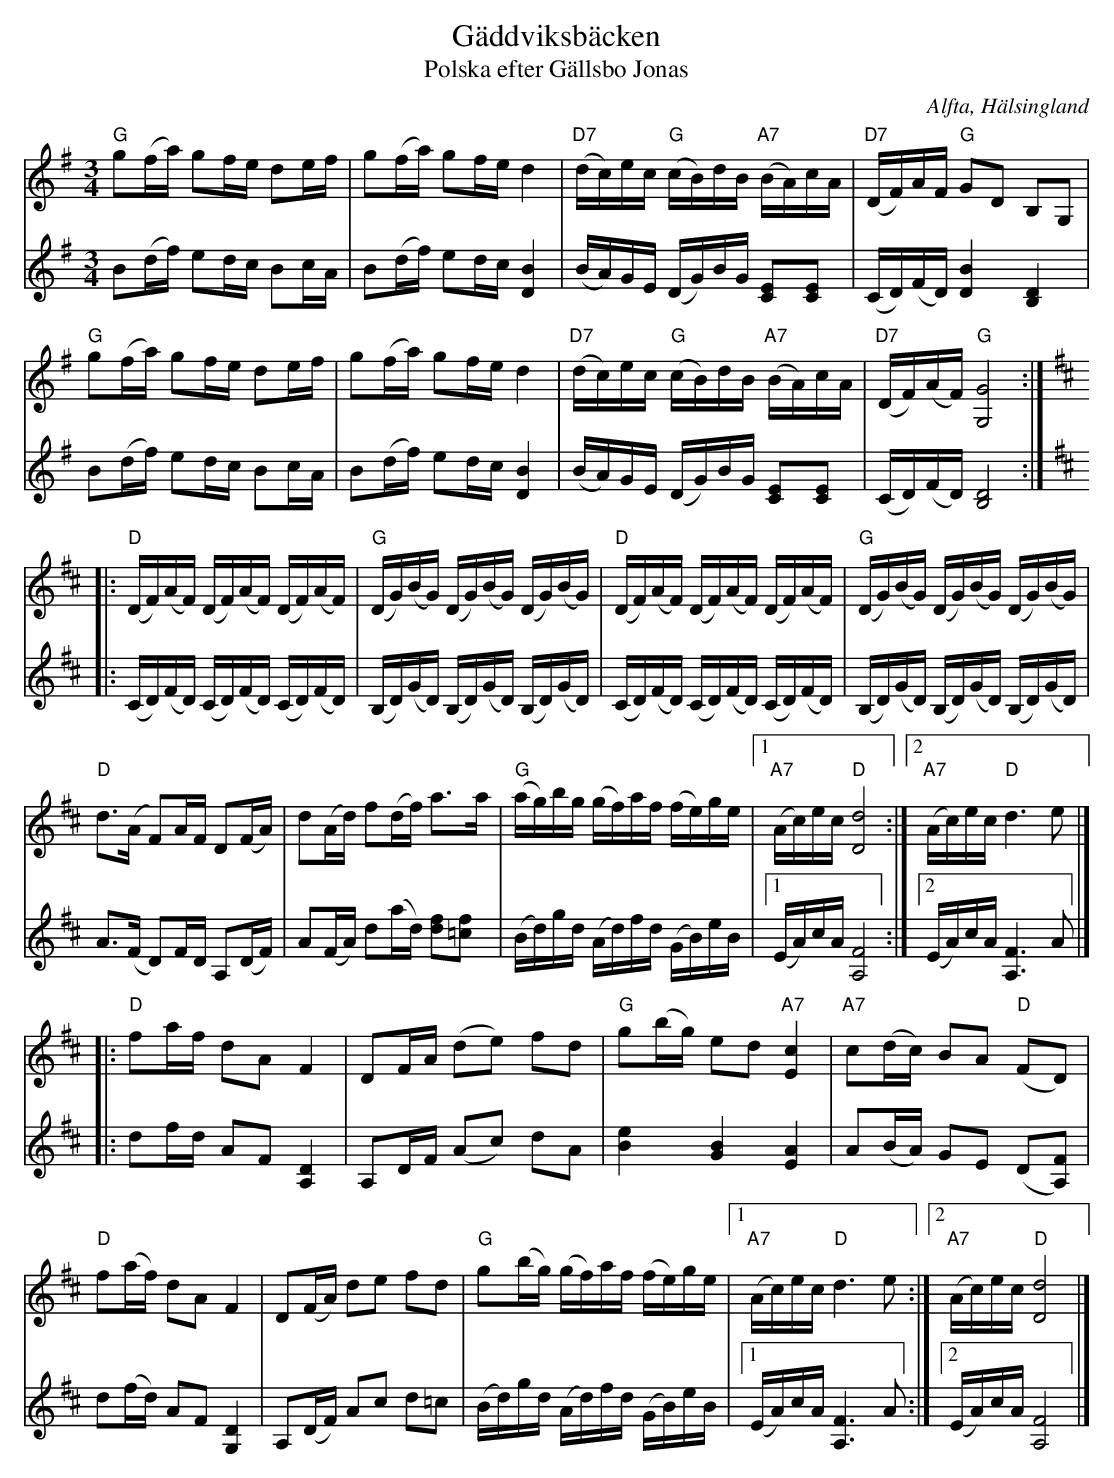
X:1
T:Gäddviksbäcken
T:Polska efter Gällsbo Jonas
O:Alfta, Hälsingland
M:3/4
L:1/16
K:G
V:1
"G" g2(fa) g2fe d2ef | g2(fa) g2fe d4 | "D7" (dc)ec "G" (cB)dB "A7" (BA)cA | "D7"(DF)AF "G"G2D2 B,2G,2 |
"G" g2(fa) g2fe d2ef | g2(fa) g2fe d4 | "D7" (dc)ec "G" (cB)dB "A7" (BA)cA | "D7"(DF)(AF) "G" [G,G]8 :| [K:D]
|: "D" (DF)(AF) (DF)(AF) (DF)(AF) | "G" (DG)(BG) (DG)(BG) (DG)(BG) | "D" (DF)(AF) (DF)(AF) (DF)(AF) | "G" (DG)(BG) (DG)(BG) (DG)(BG) |
"D" d3(A F2)AF D2(FA) | d2(Ad) f2(df) a3a | "G"(ag)bg (gf)af (fe)ge |1 "A7" (Ac)ec "D" [Dd]8 :|2 "A7" (Ac)ec "D" d6 e2 |]
|: "D" f2af d2A2 F4 | D2FA (d2e2) f2d2 | "G" g2(bg) e2d2 "A7" [Ec]4 | "A7" c2(dc) B2A2 "D" (F2D2) |
"D" f2(af) d2A2 F4 | D2(FA) d2e2 f2d2 | "G" g2(bg) (gf)af (fe)ge |1 "A7" (Ac)ec "D" d6 e2 :|2 "A7" (Ac)ec "D" [Dd]8 |]
V:2
B2(df) e2dc B2cA | B2(df) e2dc [BD]4 | (BA)GE (DG)BG [EC]2[EC]2 | (CD)(FD) [BD]4 [DB,]4 |
B2(df) e2dc B2cA | B2(df) e2dc [BD]4 | (BA)GE (DG)BG [EC]2[EC]2 | (CD)(FD) [DB,]8 :| [K:D]
|: (CD)(FD) (CD)(FD) (CD)(FD) | (B,D)(GD) (B,D)(GD) (B,D)(GD) | (CD)(FD) (CD)(FD) (CD)(FD) | (B,D)(GD) (B,D)(GD) (B,D)(GD) |
A3(F D2)FD A,2(DF) | A2(FA) d2(ad) [df]2[f=c]2 | (Bd)gd (Ad)fd (GB)eB |1 (EA)cA [FA,]8 :|2 (EA)cA [FA,]6 A2 |]
|: d2fd A2F2 [DA,]4 | A,2DF (A2c2) d2A2 | [eB]4 [BG]4 [AE]4 | A2(BA) G2E2 (D2[FA,]2) |
 d2(fd) A2F2 [DG,]4 | A,2(DF) A2c2 d2=c2 |(Bd)gd (Ad)fd (GB)eB |1 (EA)cA [FA,]6 A2 :|2 (EA)cA [FA,]8 |]
